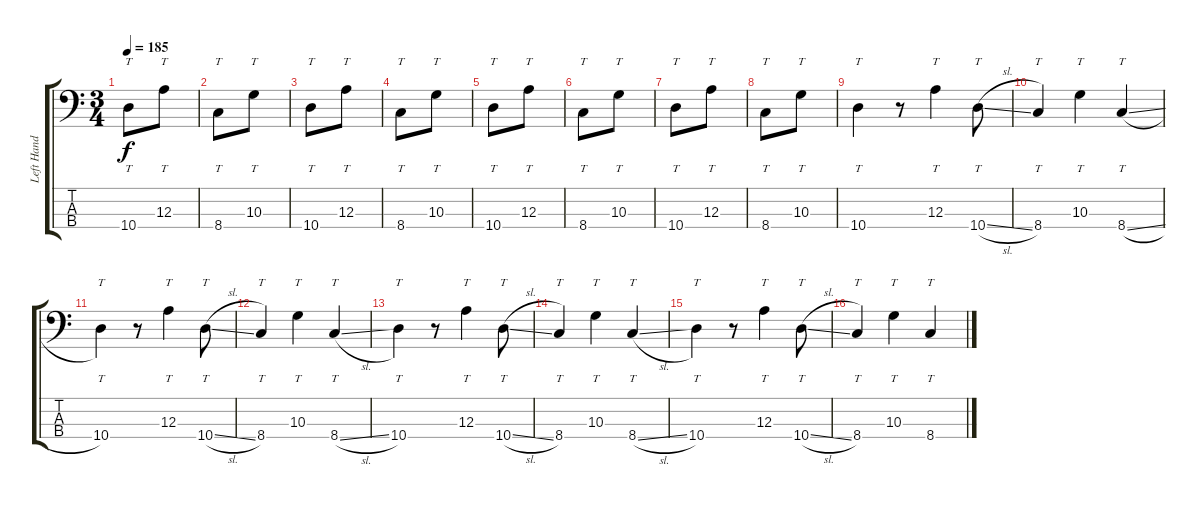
\track ("Left Hand Line" "Left Hand ") {instrument electricbassfinger}
\staff {score tabs}
\tuning (G2 D2 A1 E1) {hide}
\ts (3 4)
\tempo 185
\clef f4
\ks c
10.4.8{tt dy f} 12.3.8{tt} |
8.4.8{tt} 10.3.8{tt} |
10.4.8{tt} 12.3.8{tt} |
8.4.8{tt} 10.3.8{tt} |
10.4.8{tt} 12.3.8{tt} |
8.4.8{tt} 10.3.8{tt} |
10.4.8{tt} 12.3.8{tt} |
8.4.8{tt} 10.3.8{tt} |
10.4.4{tt} r.8 12.3.4{tt} 10.4{sl}.8{tt} |
8.4.4{tt} 10.3.4{tt} 8.4{sl}.4{tt} |
10.4.4{tt} r.8 12.3.4{tt} 10.4{sl}.8{tt} |
8.4.4{tt} 10.3.4{tt} 8.4{sl}.4{tt} |
10.4.4{tt} r.8 12.3.4{tt} 10.4{sl}.8{tt} |
8.4.4{tt} 10.3.4{tt} 8.4{sl}.4{tt} |
10.4.4{tt} r.8 12.3.4{tt} 10.4{sl}.8{tt} |
8.4.4{tt} 10.3.4{tt} 8.4{sl}.4{tt}
